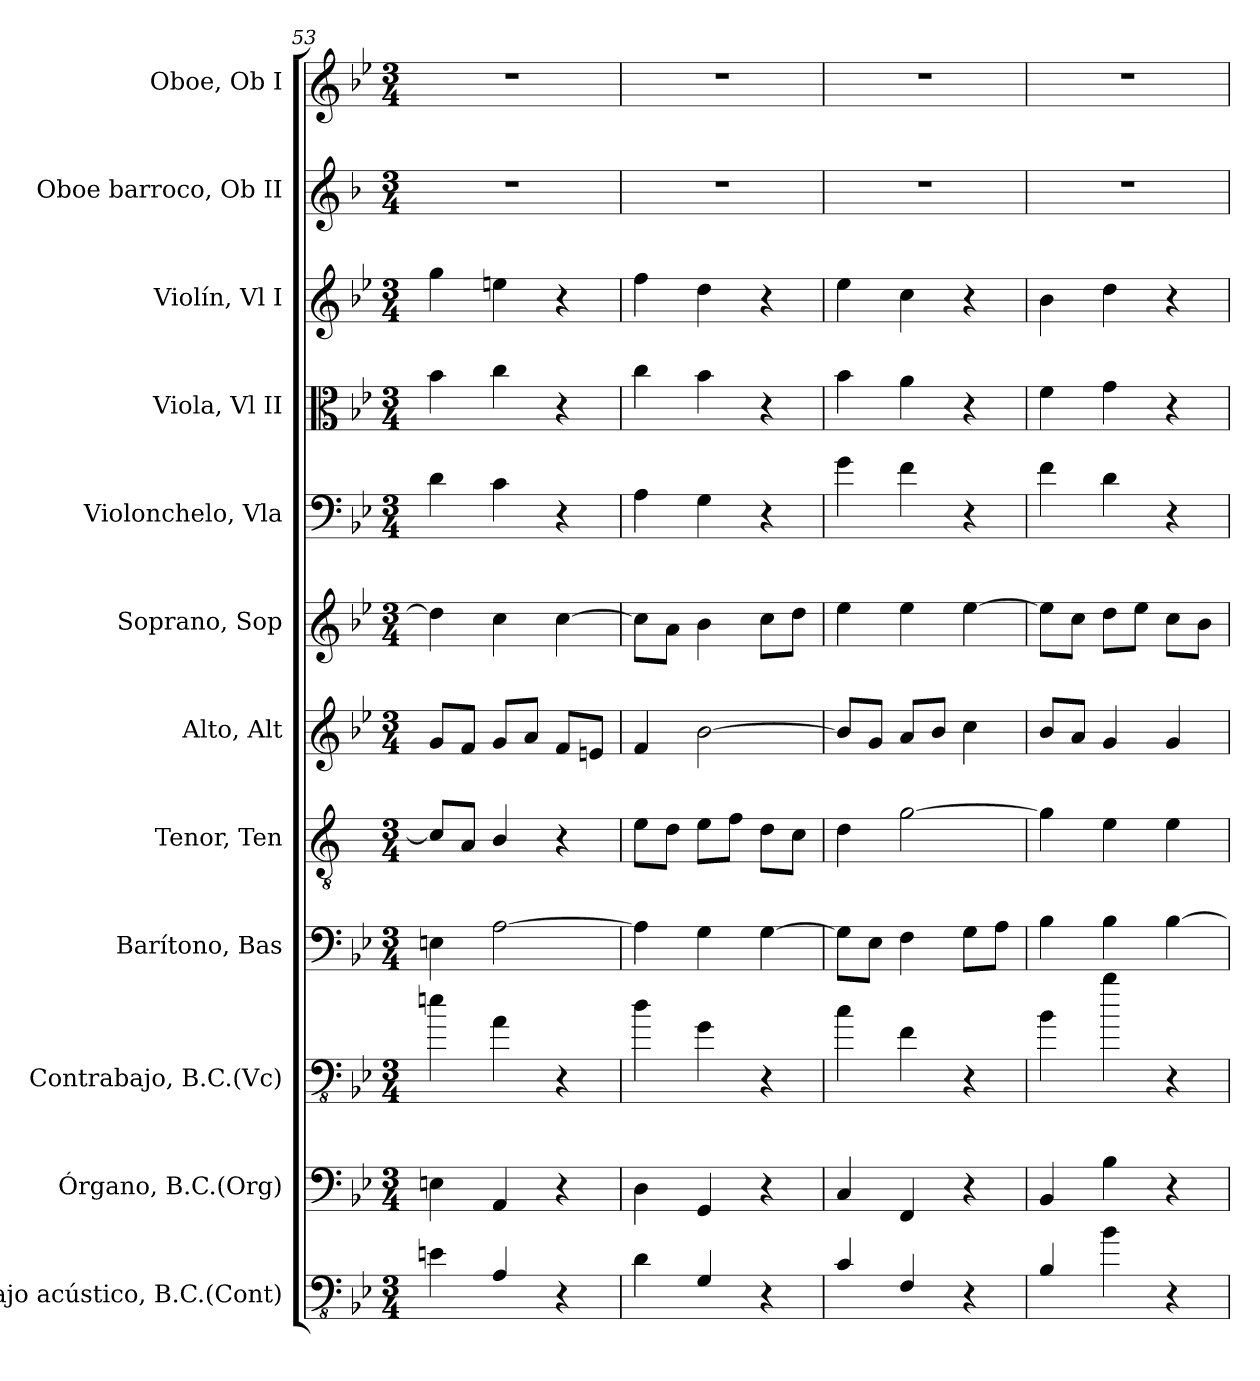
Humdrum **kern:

**kern	**kern	**kern	**kern	**kern	**kern	**kern	**kern	**kern	**kern	**kern	**kern
*part12	*part11	*part10	*part9	*part8	*part7	*part6	*part5	*part4	*part3	*part2	*part1
*staff12	*staff11	*staff10	*staff9	*staff8	*staff7	*staff6	*staff5	*staff4	*staff3	*staff2	*staff1
*I"Bajo acústico, B.C.(Cont)	*I"Órgano, B.C.(Org)	*I"Contrabajo, B.C.(Vc)	*I"Barítono, Bas	*I"Tenor, Ten	*I"Alto, Alt	*I"Soprano, Sop	*I"Violonchelo, Vla	*I"Viola, Vl II	*I"Violín, Vl I	*I"Oboe barroco, Ob II	*I"Oboe, Ob I
*I'Bajo	*I'Org.	*I'Cb.	*I'Bar.	*I'T.	*I'A.	*I'S.	*I'Vc.	*I'Vla.	*I'Vln.	*I'Ob. Bar.	*I'Ob.
*clefFv4	*clefF4	*clefFv4	*clefF4	*clefGv2	*clefG2	*clefG2	*clefF4	*clefC3	*clefG2	*clefG2	*clefG2
*ITrd7c12	*	*ITrd7c12	*	*ITrd1c2	*	*	*	*	*	*ITrd4c7	*
*k[b-e-]	*k[b-e-]	*k[b-e-]	*k[b-e-]	*k[b-e-]	*k[b-e-]	*k[b-e-]	*k[b-e-]	*k[b-e-]	*k[b-e-]	*k[b-e-]	*k[b-e-]
*M3/4	*M3/4	*M3/4	*M3/4	*M3/4	*M3/4	*M3/4	*M3/4	*M3/4	*M3/4	*M3/4	*M3/4
=53	=53	=53	=53	=53	=53	=53	=53	=53	=53	=53	=53
4EEn\	4En\	4En\	4En\	8B-/L]	8g/L	4dd\]	4d\	4b-\	4gg\	2.r	2.r
.	.	.	.	8G/J	8f/J	.	.	.	.	.	.
4AAA/	4AA/	4AA\	[2A\	4A/	8g/L	4cc\	4c\	4cc\	4een\	.	.
.	.	.	.	.	8a/J	.	.	.	.	.	.
4r	4r	4r	.	4r	8f/L	[4cc\	4r	4r	4r	.	.
.	.	.	.	.	8en/J	.	.	.	.	.	.
=54	=54	=54	=54	=54	=54	=54	=54	=54	=54	=54	=54
4DD\	4D\	4D\	4A\]	8d\L	4f/	8cc\L]	4A\	4cc\	4ff\	2.r	2.r
.	.	.	.	8c\J	.	8a\J	.	.	.	.	.
4GGG/	4GG/	4GG\	4G\	8d\L	[2b-\	4b-\	4G\	4b-\	4dd\	.	.
.	.	.	.	8e-\J	.	.	.	.	.	.	.
4r	4r	4r	[4G\	8c\L	.	8cc\L	4r	4r	4r	.	.
.	.	.	.	8B-\J	.	8dd\J	.	.	.	.	.
=55	=55	=55	=55	=55	=55	=55	=55	=55	=55	=55	=55
4CC/	4C/	4C\	8G\L]	4c\	8b-/L]	4ee-\	4g\	4b-\	4ee-\	2.r	2.r
.	.	.	8E-\J	.	8g/J	.	.	.	.	.	.
4FFF/	4FF/	4FF\	4F\	[2f\	8a/L	4ee-\	4f\	4a\	4cc\	.	.
.	.	.	.	.	8b-/J	.	.	.	.	.	.
4r	4r	4r	8G\L	.	4cc\	[4ee-\	4r	4r	4r	.	.
.	.	.	8A\J	.	.	.	.	.	.	.	.
!!LO:PB:g=z
=56	=56	=56	=56	=56	=56	=56	=56	=56	=56	=56	=56
4BBB-/	4BB-/	4BB-\	4B-\	4f\]	8b-/L	8ee-\L]	4f\	4f\	4b-\	2.r	2.r
.	.	.	.	.	8a/J	8cc\J	.	.	.	.	.
4BB-\	4B-\	4B-\	4B-\	4d\	4g/	8dd\L	4d\	4g\	4dd\	.	.
.	.	.	.	.	.	8ee-\J	.	.	.	.	.
4r	4r	4r	[4B-\	4d\	4g/	8cc\L	4r	4r	4r	.	.
.	.	.	.	.	.	8b-\J	.	.	.	.	.
=	=	=	=	=	=	=	=	=	=	=	=
*-	*-	*-	*-	*-	*-	*-	*-	*-	*-	*-	*-
